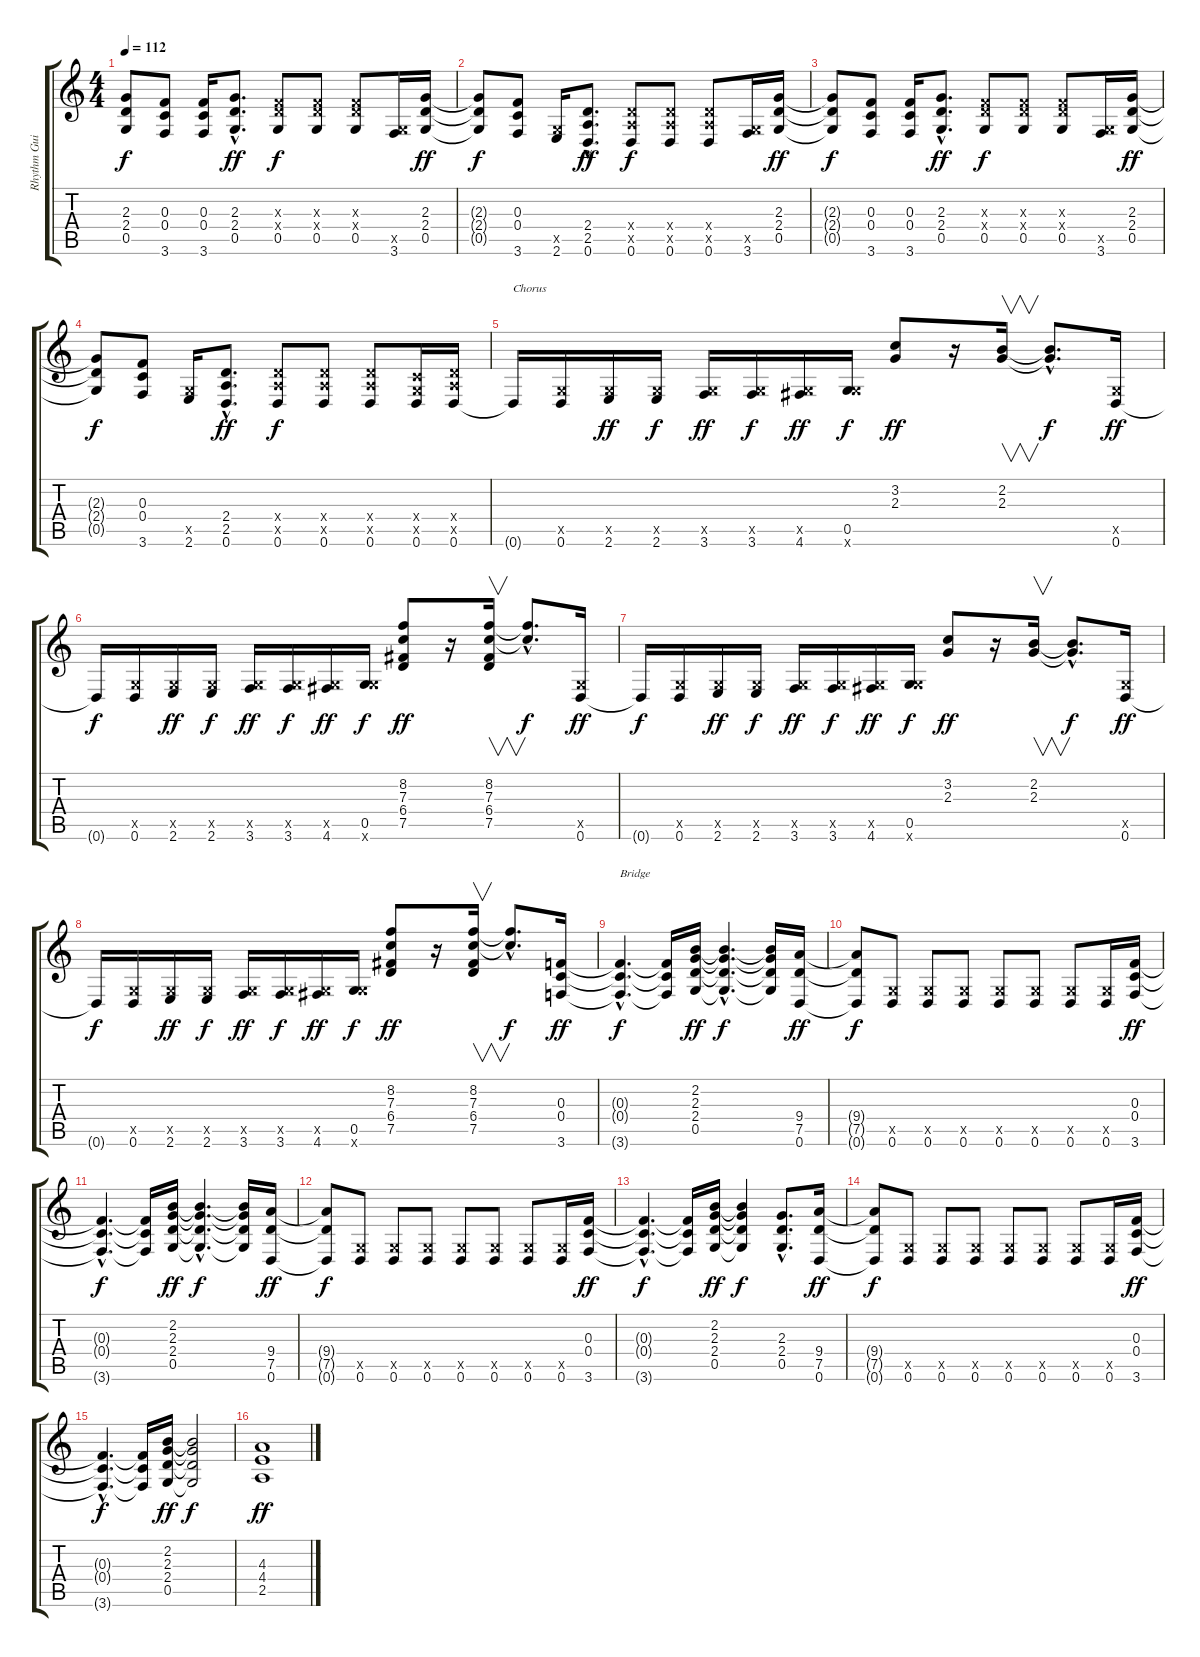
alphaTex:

\track ("Rhythm Guitar 1" "Rhythm Gui") {instrument distortionguitar}
\staff {score tabs}
\tuning (D4 A3 F3 C3 G2 D2) {hide}
\ts (4 4)
\tempo 112
\clef g2
\ks c
(2.3{t} 2.4{t} 0.5{t}).8{dy f} (0.3 0.4 3.6).8 (0.3 0.4 3.6).16 (2.3{hac} 2.4{hac} 0.5{hac}).8{d dy ff} (0.3{x} 2.4{x} 0.5).8{dy f} (0.3{x} 2.4{x} 0.5).8 (0.3{x} 2.4{x} 0.5).8 (0.5{x} 3.6).16 (2.3 2.4 0.5).16{dy ff} |
(2.3{t} 2.4{t} 0.5{t}).8{dy f} (0.3 0.4 3.6).8 (0.5{x} 2.6).16 (2.4{hac} 2.5{hac} 0.6{hac}).8{d dy ff} (2.4{x} 2.5{x} 0.6).8{dy f} (2.4{x} 2.5{x} 0.6).8 (2.4{x} 2.5{x} 0.6).8 (0.5{x} 3.6).16 (2.3 2.4 0.5).16{dy ff} |
(2.3{t} 2.4{t} 0.5{t}).8{dy f} (0.3 0.4 3.6).8 (0.3 0.4 3.6).16 (2.3{hac} 2.4{hac} 0.5{hac}).8{d dy ff} (0.3{x} 2.4{x} 0.5).8{dy f} (0.3{x} 2.4{x} 0.5).8 (0.3{x} 2.4{x} 0.5).8 (0.5{x} 3.6).16 (2.3 2.4 0.5).16{dy ff} |
(2.3{t} 2.4{t} 0.5{t}).8{dy f} (0.3 0.4 3.6).8 (0.5{x} 2.6).16 (2.4{hac} 2.5{hac} 0.6{hac}).8{d dy ff} (2.4{x} 2.5{x} 0.6).8{dy f} (2.4{x} 2.5{x} 0.6).8 (2.4{x} 2.5{x} 0.6).8 (0.4{x} 0.5{x} 0.6).16 (2.4{x} 2.5{x} 0.6).16 |
0.6{t}.16{txt "Chorus"} (0.5{x} 0.6).16 (0.5{x} 2.6).16{dy ff} (0.5{x} 2.6).16{dy f} (0.5{x} 3.6).16{dy ff} (0.5{x} 3.6).16{dy f} (0.5{x} 4.6).16{dy ff} (0.5 5.6{x}).16{dy f} (3.2 2.3).8{dy ff} r.16 (2.2 2.3).16{v} (2.2{hac t} 2.3{hac t}).8{d dy f} (0.5{x} 0.6).16{dy ff} |
0.6{t}.16{dy f} (0.5{x} 0.6).16 (0.5{x} 2.6).16{dy ff} (0.5{x} 2.6).16{dy f} (0.5{x} 3.6).16{dy ff} (0.5{x} 3.6).16{dy f} (0.5{x} 4.6).16{dy ff} (0.5 5.6{x}).16{dy f} (8.2 7.3 6.4 7.5).8{dy ff} r.16 (8.2 7.3 6.4 7.5).16{v} (8.2{hac t} 7.3{hac t}).8{d dy f} (0.5{x} 0.6).16{dy ff} |
0.6{t}.16{dy f} (0.5{x} 0.6).16 (0.5{x} 2.6).16{dy ff} (0.5{x} 2.6).16{dy f} (0.5{x} 3.6).16{dy ff} (0.5{x} 3.6).16{dy f} (0.5{x} 4.6).16{dy ff} (0.5 5.6{x}).16{dy f} (3.2 2.3).8{dy ff} r.16 (2.2 2.3).16{v} (2.2{hac t} 2.3{hac t}).8{d dy f} (0.5{x} 0.6).16{dy ff} |
0.6{t}.16{dy f} (0.5{x} 0.6).16 (0.5{x} 2.6).16{dy ff} (0.5{x} 2.6).16{dy f} (0.5{x} 3.6).16{dy ff} (0.5{x} 3.6).16{dy f} (0.5{x} 4.6).16{dy ff} (0.5 5.6{x}).16{dy f} (8.2 7.3 6.4 7.5).8{dy ff} r.16 (8.2 7.3 6.4 7.5).16{v} (8.2{hac t} 7.3{hac t}).8{d dy f} (0.3 0.4 3.6).16{dy ff} |
(0.3{hac t} 0.4{hac t} 3.6{hac t}).4{d txt "Bridge" dy f} (0.3{t} 0.4{t} 3.6{t}).16 (2.2 2.3 2.4 0.5).16{dy ff} (2.2{hac t} 2.3{hac t} 2.4{hac t} 0.5{hac t}).4{d dy f} (2.2{t} 2.3{t} 2.4{t} 0.5{t}).16 (9.4 7.5 0.6).16{dy ff} |
(9.4{t} 7.5{t} 0.6{t}).8{dy f} (0.5{x} 0.6).8 (0.5{x} 0.6).8 (0.5{x} 0.6).8 (0.5{x} 0.6).8 (0.5{x} 0.6).8 (0.5{x} 0.6).8 (0.5{x} 0.6).16 (0.3 0.4 3.6).16{dy ff} |
(0.3{hac t} 0.4{hac t} 3.6{hac t}).4{d dy f} (0.3{t} 0.4{t} 3.6{t}).16 (2.2 2.3 2.4 0.5).16{dy ff} (2.2{hac t} 2.3{hac t} 2.4{hac t} 0.5{hac t}).4{d dy f} (2.2{t} 2.3{t} 2.4{t} 0.5{t}).16 (9.4 7.5 0.6).16{dy ff} |
(9.4{t} 7.5{t} 0.6{t}).8{dy f} (0.5{x} 0.6).8 (0.5{x} 0.6).8 (0.5{x} 0.6).8 (0.5{x} 0.6).8 (0.5{x} 0.6).8 (0.5{x} 0.6).8 (0.5{x} 0.6).16 (0.3 0.4 3.6).16{dy ff} |
(0.3{hac t} 0.4{hac t} 3.6{hac t}).4{d dy f} (0.3{t} 0.4{t} 3.6{t}).16 (2.2 2.3 2.4 0.5).16{dy ff} (2.2{t} 2.3{t} 2.4{t} 0.5{t}).4{dy f} (2.3{hac} 2.4{hac} 0.5{hac}).8{d} (9.4 7.5 0.6).16{dy ff} |
(9.4{t} 7.5{t} 0.6{t}).8{dy f} (0.5{x} 0.6).8 (0.5{x} 0.6).8 (0.5{x} 0.6).8 (0.5{x} 0.6).8 (0.5{x} 0.6).8 (0.5{x} 0.6).8 (0.5{x} 0.6).16 (0.3 0.4 3.6).16{dy ff} |
(0.3{hac t} 0.4{hac t} 3.6{hac t}).4{d dy f} (0.3{t} 0.4{t} 3.6{t}).16 (2.2 2.3 2.4 0.5).16{dy ff} (2.2{t} 2.3{t} 2.4{t} 0.5{t}).2{dy f} |
(4.3 4.4 2.5).1{dy ff}
